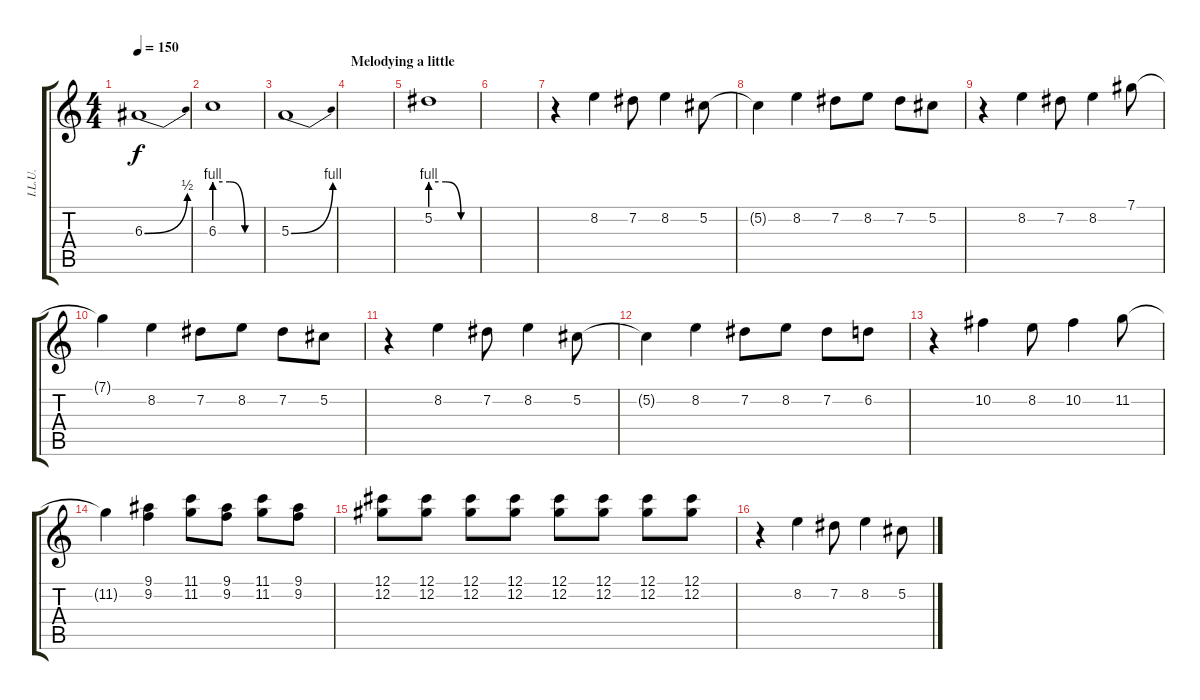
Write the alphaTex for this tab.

\track ("I.L.U." "I.L.U.") {instrument distortionguitar}
\staff {score tabs}
\tuning (Db4 Ab3 E3 B2 Gb2 Db2) {hide}
\ts (4 4)
\tempo 150
\clef g2
\ks c
6.3{be (bend 0 0 60 2)}.1{dy f} |
6.3{be (custom 0 4 20 4 40 0 60 0)}.1 |
5.3{be (bend 0 0 60 4)}.1 |
\section ("" "Melodying a little")
|
5.2{be (custom 0 4 20 4 40 0 60 0)}.1 |
|
r.4 8.2.4 7.2.8 8.2.4 5.2.8 |
5.2{t}.4 8.2.4 7.2.8 8.2.8 7.2.8 5.2.8 |
r.4 8.2.4 7.2.8 8.2.4 7.1.8 |
7.1{t}.4 8.2.4 7.2.8 8.2.8 7.2.8 5.2.8 |
r.4 8.2.4 7.2.8 8.2.4 5.2.8 |
5.2{t}.4 8.2.4 7.2.8 8.2.8 7.2.8 6.2.8 |
r.4 10.2.4 8.2.8 10.2.4 11.2.8 |
11.2{t}.4 (9.1 9.2).4 (11.1 11.2).8 (9.1 9.2).8 (11.1 11.2).8 (9.1 9.2).8 |
(12.1 12.2).8 (12.1 12.2).8 (12.1 12.2).8 (12.1 12.2).8 (12.1 12.2).8 (12.1 12.2).8 (12.1 12.2).8 (12.1 12.2).8 |
r.4 8.2.4 7.2.8 8.2.4 5.2.8
